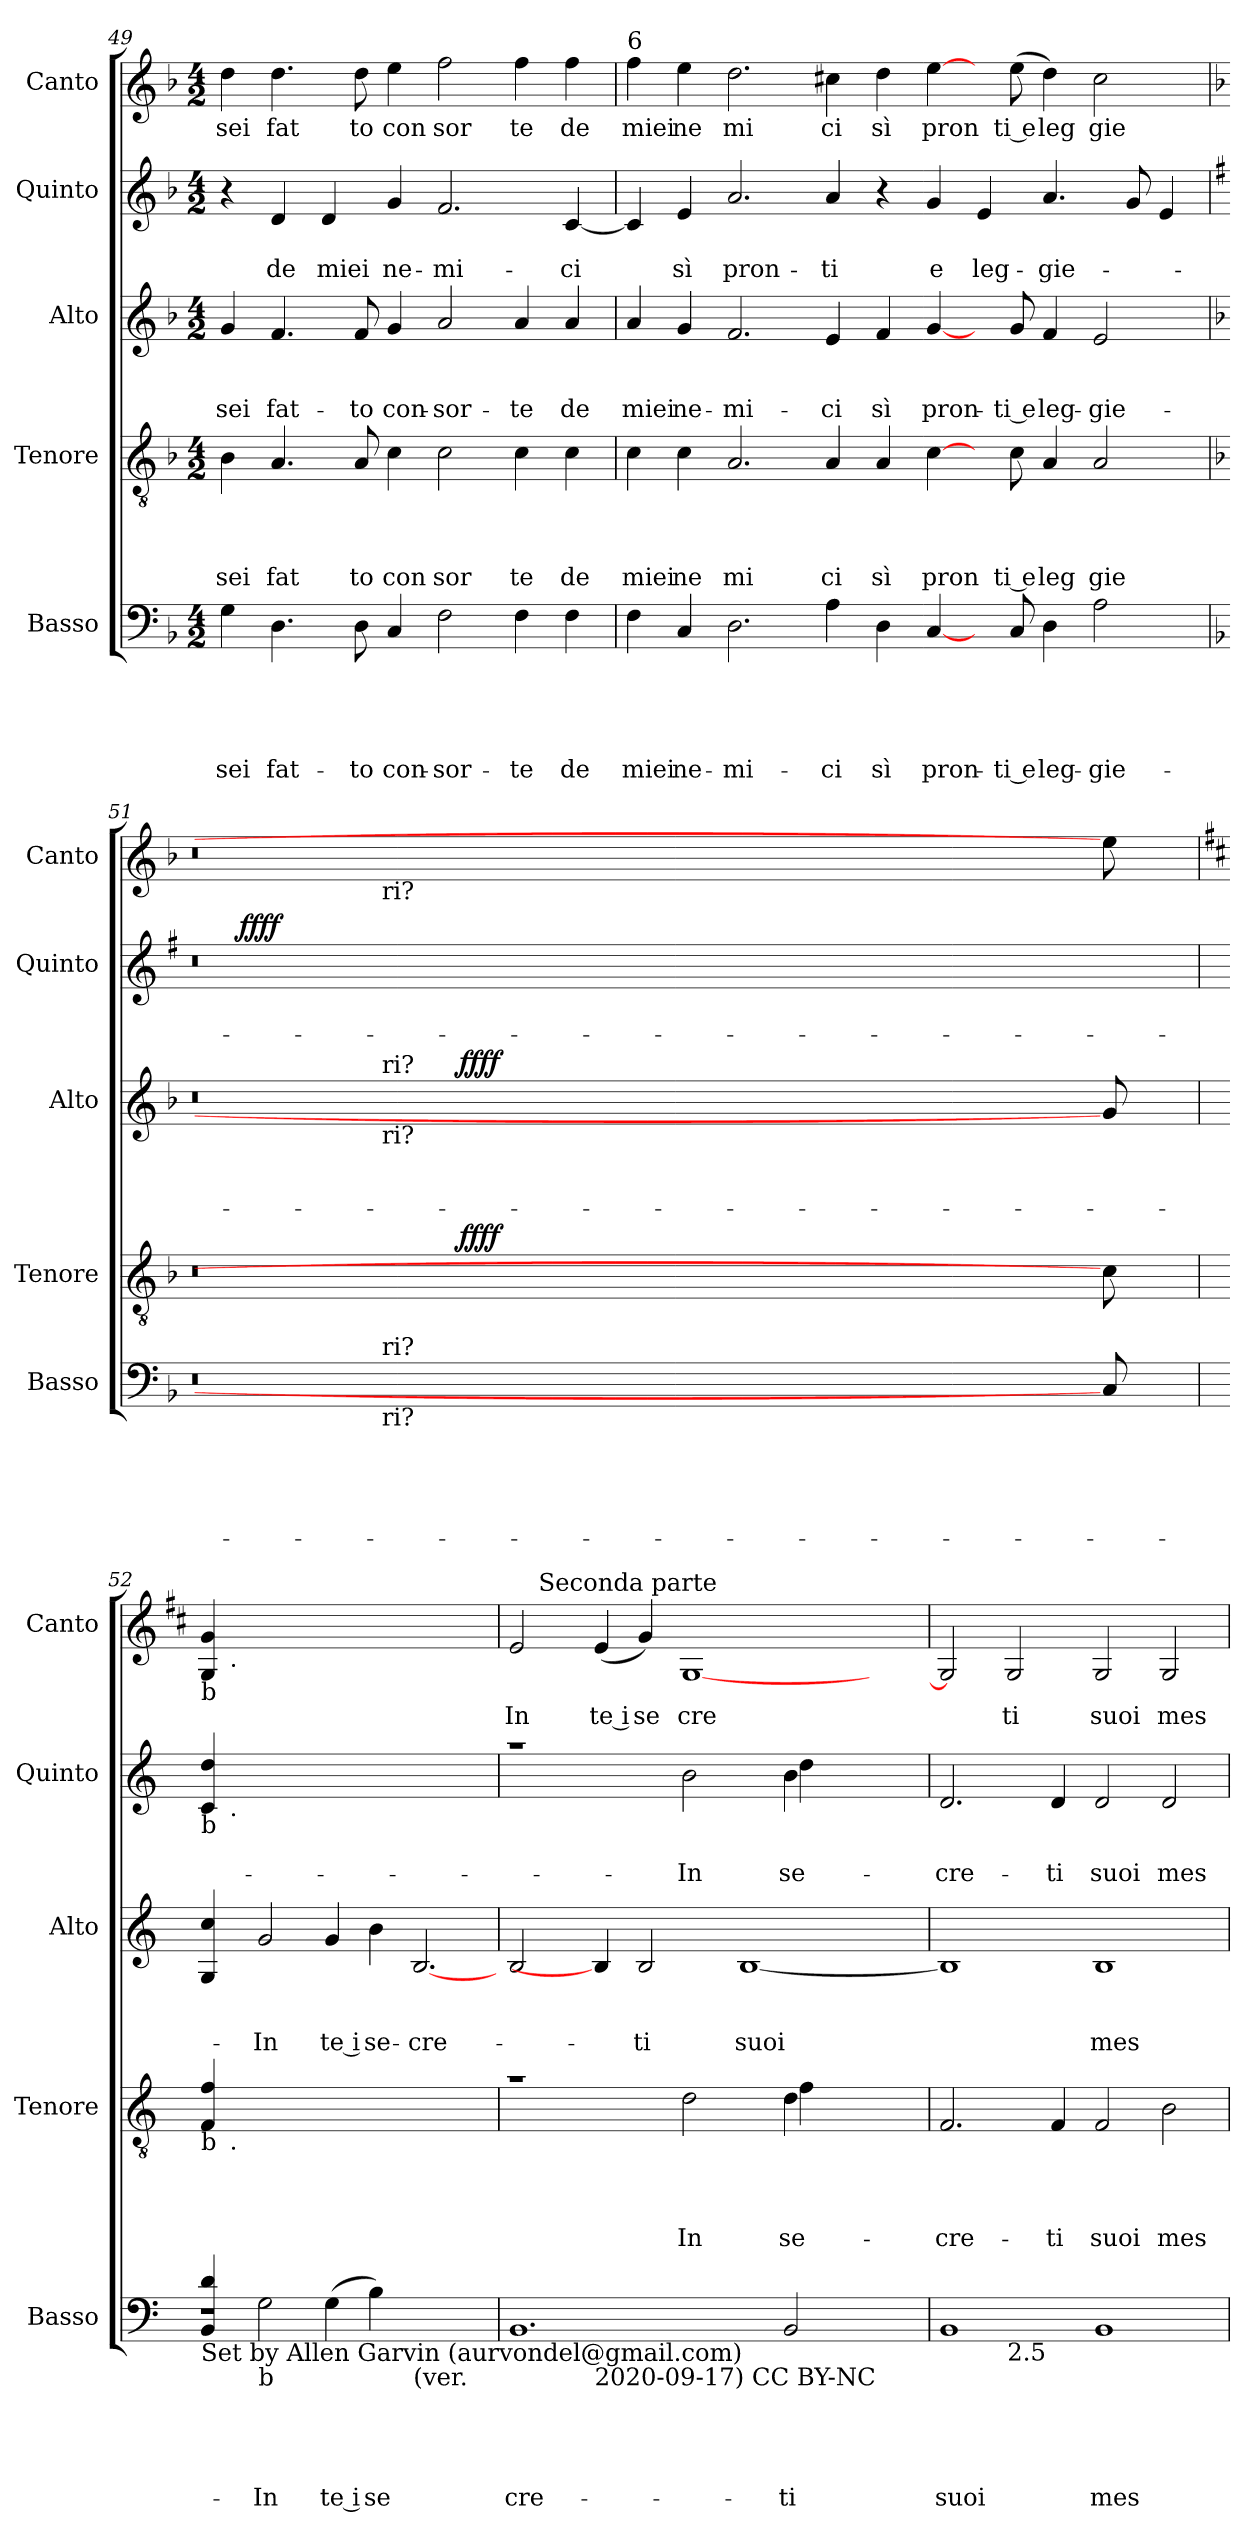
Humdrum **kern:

**kern	**text	**text	**text	**text	**text	**kern	**text	**text	**text	**text	**dynam	**kern	**text	**text	**text	**dynam	**kern	**text	**text	**dynam	**kern	**text
*part5	*part5	*part5	*part5	*part5	*part5	*part4	*part4	*part4	*part4	*part4	*part4	*part3	*part3	*part3	*part3	*part3	*part2	*part2	*part2	*part2	*part1	*part1
*staff5	*staff5	*staff5	*staff5	*staff5	*staff5	*staff4	*staff4	*staff4	*staff4	*staff4	*staff4	*staff3	*staff3	*staff3	*staff3	*staff3	*staff2	*staff2	*staff2	*staff2	*staff1	*staff1
*I"Basso	*	*	*	*	*	*I"Tenore	*	*	*	*	*	*I"Alto	*	*	*	*	*I"Quinto	*	*	*	*I"Canto	*
*I'Basso	*	*	*	*	*	*I'Tenore	*	*	*	*	*	*I'Alto	*	*	*	*	*I'Quinto	*	*	*	*I'Canto	*
*clefF4	*	*	*	*	*	*clefGv2	*	*	*	*	*	*clefG2	*	*	*	*	*clefG2	*	*	*	*clefG2	*
*	*	*	*	*	*	*	*	*	*	*	*	*	*	*	*	*	*	*	*	*	*ITrd1c2	*
*k[b-]	*	*	*	*	*	*k[b-]	*	*	*	*	*	*k[b-]	*	*	*	*	*k[b-]	*	*	*	*k[b-e-a-]	*
*F:	*	*	*	*	*	*F:	*	*	*	*	*	*F:	*	*	*	*	*F:	*	*	*	*E-:	*
*M4/2	*	*	*	*	*	*M4/2	*	*	*	*	*	*M4/2	*	*	*	*	*M4/2	*	*	*	*M4/2	*
=49	=49	=49	=49	=49	=49	=49	=49	=49	=49	=49	=49	=49	=49	=49	=49	=49	=49	=49	=49	=49	=49	=49
!	!	!	!	!	!LO:LY:b	!	!	!	!	!LO:LY:b	!	!	!	!	!LO:LY:b	!	!	!	!	!	!	!LO:LY:b
4G\	.	.	.	.	sei	4B-\	.	.	.	sei	.	4g/	.	.	sei	.	4r	.	.	.	4cc\	sei
!	!	!	!	!	!LO:LY:b	!	!	!	!	!LO:LY:b	!	!	!	!	!LO:LY:b	!	!	!	!LO:LY:b	!	!	!LO:LY:b
4.D\	.	.	.	.	fat-	4.A/	.	.	.	fat	.	4.f/	.	.	fat-	.	4d/	.	de	.	4.cc\	fat
!	!	!	!	!	!	!	!	!	!	!	!	!	!	!	!	!	!	!	!LO:LY:b	!	!	!
.	.	.	.	.	.	.	.	.	.	.	.	.	.	.	.	.	4d/	.	miei	.	.	.
!	!	!	!	!	!LO:LY:b	!	!	!	!	!LO:LY:b	!	!	!	!	!LO:LY:b	!	!	!	!	!	!	!LO:LY:b
8D\	.	.	.	.	-to	8A/	.	.	.	to	.	8f/	.	.	-to	.	.	.	.	.	8cc\	to
!	!	!	!	!	!LO:LY:b	!	!	!	!	!LO:LY:b	!	!	!	!	!LO:LY:b	!	!	!	!LO:LY:b	!	!	!LO:LY:b
4C/	.	.	.	.	con-	4c\	.	.	.	con	.	4g/	.	.	con-	.	4g/	.	ne-	.	4dd\	con
!	!	!	!	!	!LO:LY:b	!	!	!	!	!LO:LY:b	!	!	!	!	!LO:LY:b	!	!	!	!LO:LY:b	!	!	!LO:LY:b
2F\	.	.	.	.	-sor-	2c\	.	.	.	sor	.	2a/	.	.	-sor-	.	2.f/	.	-mi-	.	2ee-\	sor
!	!	!	!	!	!LO:LY:b	!	!	!	!	!LO:LY:b	!	!	!	!	!LO:LY:b	!	!	!	!	!	!	!LO:LY:b
4F\	.	.	.	.	-te	4c\	.	.	.	te	.	4a/	.	.	-te	.	.	.	.	.	4ee-\	te
!	!	!	!	!	!LO:LY:b	!	!	!	!	!LO:LY:b	!	!	!	!	!LO:LY:b	!	!	!	!LO:LY:b	!	!	!LO:LY:b
4F\	.	.	.	.	de	4c\	.	.	.	de	.	4a/	.	.	de	.	[<4c/	.	-ci	.	4ee-\	de
=50	=50	=50	=50	=50	=50	=50	=50	=50	=50	=50	=50	=50	=50	=50	=50	=50	=50	=50	=50	=50	=50	=50
!	!	!	!	!	!	!	!	!	!	!	!	!	!	!	!	!	!	!	!	!	!LO:TX:a:t=6	!
!	!	!	!	!	!LO:LY:b	!	!	!	!	!LO:LY:b	!	!	!	!	!LO:LY:b	!	!	!	!	!	!	!LO:LY:b
4F\	.	.	.	.	miei	4c\	.	.	.	miei	.	4a/	.	.	miei	.	4c/]	.	.	.	4ee->\	miei
!	!	!	!	!	!LO:LY:b	!	!	!	!	!LO:LY:b	!	!	!	!	!LO:LY:b	!	!	!	!LO:LY:b	!	!	!LO:LY:b
4C/	.	.	.	.	ne-	4c\	.	.	.	ne	.	4g/	.	.	ne-	.	4e/	.	sì	.	4dd\	ne
!	!	!	!	!	!LO:LY:b	!	!	!	!	!LO:LY:b	!	!	!	!	!LO:LY:b	!	!	!	!LO:LY:b	!	!	!LO:LY:b
2.D\	.	.	.	.	-mi-	2.A/	.	.	.	mi	.	2.f/	.	.	-mi-	.	2.a/	.	pron-	.	2.cc\	mi
!	!	!	!	!	!LO:LY:b	!	!	!	!	!LO:LY:b	!	!	!	!	!LO:LY:b	!	!	!	!LO:LY:b	!	!	!LO:LY:b
4A\	.	.	.	.	-ci	4A/	.	.	.	ci	.	4e/	.	.	-ci	.	4a/	.	-ti	.	4bn\	ci
!	!	!	!	!	!LO:LY:b	!	!	!	!	!LO:LY:b	!	!	!	!	!LO:LY:b	!	!	!	!	!	!	!LO:LY:b
4D\	.	.	.	.	sì	4A/	.	.	.	sì	.	4f/	.	.	sì	.	4r	.	.	.	4cc\	sì
!	!	!	!	!	!LO:LY:b	!	!	!	!	!LO:LY:b	!	!	!	!	!LO:LY:b	!	!	!	!LO:LY:b	!	!	!LO:LY:b
[4C/	.	.	.	.	pron-	[4c\	.	.	.	pron	.	[4g/	.	.	pron-	.	4g/	.	e	.	[4dd\	pron
!	!	!	!	!	!	!	!	!	!	!	!	!	!	!	!	!	!	!	!LO:LY:b	!	!	!
8ryy	.	.	.	.	.	8ryy	.	.	.	.	.	8ryy	.	.	.	.	4e/	.	leg-	.	8ryy	.
!	!	!	!	!	!LO:LY:b:rj	!	!	!	!	!LO:LY:b:rj	!	!	!	!	!LO:LY:b:rj	!	!	!	!	!	!	!LO:LY:b:rj
8C/	.	.	.	.	-ti e	8c\	.	.	.	ti e	.	8g/	.	.	-ti e	.	.	.	.	.	(<8dd\	ti e
!	!	!	!	!	!LO:LY:b	!	!	!	!	!LO:LY:b	!	!	!	!	!LO:LY:b	!	!	!	!LO:LY:b	!	!	!LO:LY:b
4D\	.	.	.	.	leg-	4A/	.	.	.	leg	.	4f/	.	.	leg-	.	4.a/	.	-gie-	.	4cc\)	leg
!	!	!	!	!	!LO:LY:b	!	!	!	!	!LO:LY:b	!	!	!	!	!LO:LY:b	!	!	!	!	!	!	!LO:LY:b
2A\	.	.	.	.	-gie-	2A/	.	.	.	gie	.	2e/	.	.	-gie-	.	.	.	.	.	2b\	gie
.	.	.	.	.	.	.	.	.	.	.	.	.	.	.	.	.	8g/	.	.	.	.	.
.	.	.	.	.	.	.	.	.	.	.	.	.	.	.	.	.	4e/	.	.	.	.	.
=51	=51	=51	=51	=51	=51	=51	=51	=51	=51	=51	=51	=51	=51	=51	=51	=51	=51	=51	=51	=51	=51	=51
*	*	*	*	*	*	*	*	*	*	*	*	*	*	*	*	*	*k[f#]	*	*	*	*	*
*	*	*	*	*	*	*	*	*	*	*	*	*	*	*	*	*	*G:	*	*	*	*	*
*^	*	*	*	*	*	*^	*	*	*	*	*	*^	*	*	*	*	*^	*	*	*	*^	*
*	*	*	*	*	*	*	*	*	*	*	*	*	*	*	*^	*	*	*	*	*	*	*	*	*	*	*	*
0r	4ryy	.	.	.	.	.	0r	4ryy	.	.	.	.	.	0r	4ryy	4ryy	.	.	.	.	0r	16ryy	.	.	.	0r	4ryy	.
!	!	!	!	!	!	!	!	!	!	!	!	!	!	!	!	!	!	!	!	!	!	!	!	!	!LO:DY:b	!	!	!
.	.	.	.	.	.	.	.	.	.	.	.	.	.	.	.	.	.	.	.	.	.	1ryy	.	.	ffff	.	.	.
.	16ryy	.	.	.	.	.	.	8ryy	.	.	.	.	.	.	8ryy	16ryy	.	.	.	.	.	.	.	.	.	.	16ryy	.
!	!	!	!	!	!	!	!	!	!	!	!	!	!	!	!	!	!	!	!	!	!	!	!	!	!	!	!LO:TX:b:t=ri?	!
!	!	!	!	!	!	!	!	!	!	!	!	!	!	!	!	!LO:TX:b:t=ri?	!	!	!	!	!	!	!	!	!	!	!	!
!	!	!	!	!	!	!	!	!	!	!	!	!	!	!	!	!LO:TX:a:t=ri?	!	!	!	!	!	!	!	!	!	!	!	!
!	!LO:TX:b:t=ri?	!	!	!	!	!	!	!	!	!	!	!	!	!	!	!	!	!	!	!	!	!	!	!	!	!	!	!
!	!LO:TX:a:t=ri?	!	!	!	!	!	!	!	!	!	!	!	!	!	!	!	!	!	!	!	!	!	!	!	!	!	!	!
.	1ryy	.	.	.	.	.	.	.	.	.	.	.	.	.	.	1ryy	.	.	.	.	.	.	.	.	.	.	1ryy	.
.	.	.	.	.	.	.	.	32ryy	.	.	.	.	.	.	32ryy	.	.	.	.	.	.	.	.	.	.	.	.	.
!	!	!	!	!	!	!	!	!	!	!	!	!	!LO:DY:b	!	!	!	!	!	!	!LO:DY:b	!	!	!	!	!	!	!	!
.	.	.	.	.	.	.	.	1ryy	.	.	.	.	ffff	.	1ryy	.	.	.	.	ffff	.	.	.	.	.	.	.	.
.	.	.	.	.	.	.	.	.	.	.	.	.	.	.	.	.	.	.	.	.	.	1ryy	.	.	.	.	.	.
.	2ryy	.	.	.	.	.	.	.	.	.	.	.	.	.	.	2ryy	.	.	.	.	.	.	.	.	.	.	2ryy	.
.	.	.	.	.	.	.	.	2ryy	.	.	.	.	.	.	2ryy	.	.	.	.	.	.	.	.	.	.	.	.	.
.	4ryy	.	.	.	.	.	.	.	.	.	.	.	.	.	.	4ryy	.	.	.	.	.	.	.	.	.	.	4ryy	.
.	.	.	.	.	.	.	.	8..ryy	.	.	.	.	.	.	8..ryy	.	.	.	.	.	.	.	.	.	.	.	.	.
8C/]	.	.	.	.	.	.	8c\]	.	.	.	.	.	.	8g/]	.	.	.	.	.	.	8ryy	.	.	.	.	8dd\]	.	.
.	16ryy	.	.	.	.	.	.	.	.	.	.	.	.	.	.	16ryy	.	.	.	.	.	16ryy	.	.	.	.	16ryy	.
*v	*v	*	*	*	*	*	*	*	*	*	*	*	*	*v	*v	*v	*	*	*	*	*	*	*	*	*	*	*	*
!!LO:LB:g=z	!!
=52	=52	=52	=52	=52	=52	=52	=52	=52	=52	=52	=52	=52	=52	=52	=52	=52	=52	=52	=52	=52	=52	=52	=52	=52	=52
*k[]	*	*	*	*	*	*k[]	*	*	*	*	*	*	*k[]	*	*	*	*	*k[]	*	*	*	*	*k[]	*	*
*C:	*	*	*	*	*	*C:	*	*	*	*	*	*	*C:	*	*	*	*	*C:	*	*	*	*	*C:	*	*
*^	*	*	*	*	*	*	*	*	*	*	*	*	*^	*	*	*	*	*	*	*	*	*	*	*	*
*	*^	*	*	*	*	*	*	*	*	*	*	*	*	*	*^	*	*	*	*	*	*	*	*	*	*	*	*
!	!	!	!	!	!	!	!	!	!	!	!	!	!	!	!	!	!	!	!	!	!	!	!	!	!	!	!LO:TX:b:t=b	!	!
!	!	!	!	!	!	!	!	!	!	!	!	!	!	!	!	!	!	!	!	!	!	!LO:TX:b:t=b	!	!	!	!	!	!	!
!	!	!	!	!	!	!	!	!	!	!	!	!	!	!	!LO:TX:b:t=b	!	!	!	!	!	!	!	!	!	!	!	!	!	!
!	!	!	!	!	!	!	!	!LO:TX:b:t=b	!	!	!	!	!	!	!	!	!	!	!	!	!	!	!	!	!	!	!	!	!
!LO:TX:b:t=Set by Allen Garvin (aurvondel@gmail.com)	!	!	!	!	!	!	!	!	!	!	!	!	!	!	!	!	!	!	!	!	!	!	!	!	!	!	!	!	!
*	*	*	*	*	*	*	*	*	*	*	*	*	*	*	*v	*v	*v	*	*	*	*	*	*	*	*	*	*	*	*
4ryy	4BB/ 4d/	1r	.	.	.	.	.	4F/ 4f/	8ryy	.	.	.	.	.	4G/ 4cc/	.	.	.	.	4c/ 4dd/	8ryy	.	.	.	4F/ 4f/	8ryy	.
!	!	!	!	!	!	!	!	!	!	!	!	!	!	!	!	!	!	!	!	!	!	!	!	!	!	!LO:TX:b:t=.	!
!	!	!	!	!	!	!	!	!	!	!	!	!	!	!	!	!	!	!	!	!	!LO:TX:b:t=.	!	!	!	!	!	!
!	!	!	!	!	!	!	!	!	!LO:TX:b:t=.	!	!	!	!	!	!	!	!	!	!	!	!	!	!	!	!	!	!
.	.	.	.	.	.	.	.	.	1...ryy	.	.	.	.	.	.	.	.	.	.	.	1...ryy	.	.	.	.	1...ryy	.
!LO:TX:b:t=b	!	!	!	!	!	!	!	!	!	!	!	!	!	!	!	!	!	!	!	!	!	!	!	!	!	!	!
!	!	!	!	!	!	!	!LO:LY:b	!	!	!	!	!	!	!	!	!	!	!LO:LY:b	!	!	!	!	!	!	!	!	!
2G\	2.ryy	.	.	.	.	.	-In	1..ryy	.	.	.	.	.	.	2g/	.	.	-In	.	1..ryy	.	.	.	.	1..ryy	.	.
!	!	!	!	!	!	!	!LO:LY:b:rj	!	!	!	!	!	!	!	!	!	!	!LO:LY:b:rj	!	!	!	!	!	!	!	!	!
(<4G\	.	.	.	.	.	.	te i	.	.	.	.	.	.	.	4g/	.	.	te i	.	.	.	.	.	.	.	.	.
!	!	!	!	!	!	!	!LO:LY:b	!	!	!	!	!	!	!	!	!	!	!LO:LY:b	!	!	!	!	!	!	!	!	!
4ryy	1ryy	4B\)	.	.	.	.	se-	.	.	.	.	.	.	.	4b\	.	.	se-	.	.	.	.	.	.	.	.	.
!LO:TX:b:t=(ver.	!	!	!	!	!	!	!	!	!	!	!	!	!	!	!	!	!	!	!	!	!	!	!	!	!	!	!
!	!	!	!	!	!	!	!	!	!	!	!	!	!	!	!	!	!	!LO:LY:b	!	!	!	!	!	!	!	!	!
2.ryy	.	2.ryy	.	.	.	.	.	.	.	.	.	.	.	.	[2.B	.	.	-cre-	.	.	.	.	.	.	.	.	.
=53	=53	=53	=53	=53	=53	=53	=53	=53	=53	=53	=53	=53	=53	=53	=53	=53	=53	=53	=53	=53	=53	=53	=53	=53	=53	=53	=53
!	!	!	!	!	!	!	!LO:LY:b	!	!	!	!	!	!	!	!	!	!	!	!	!	!	!	!	!	!	!	!LO:LY:b
*	*v	*v	*	*	*	*	*	*	*	*	*	*	*	*	*	*	*	*	*	*	*	*	*	*	*	*	*
1.BB	2ryy	.	.	.	.	-cre-	1ra	1.ryy	.	.	.	.	.	2B/	.	.	.	.	1raa	1.ryy	.	.	.	2d/	8ryy	In
!	!	!	!	!	!	!	!	!	!	!	!	!	!	!	!	!	!	!	!	!	!	!	!	!	!LO:TX:a:t=Seconda parte	!
.	.	.	.	.	.	.	.	.	.	.	.	.	.	.	.	.	.	.	.	.	.	.	.	.	1ryy	.
!	!LO:TX:b:t=2020-09-17) CC BY-NC	!	!	!	!	!	!	!	!	!	!	!	!	!	!	!	!	!	!	!	!	!	!	!	!	!
!	!	!	!	!	!	!	!	!	!	!	!	!	!	!	!	!	!	!	!	!	!	!	!	!	!	!LO:LY:b:rj
.	1..ryy	.	.	.	.	.	.	.	.	.	.	.	.	4B]	.	.	.	.	.	.	.	.	.	(<4d/	.	te i
!	!	!	!	!	!	!	!	!	!	!	!	!	!	!	!	!	!LO:LY:b	!	!	!	!	!	!	!	!	!LO:LY:b
.	.	.	.	.	.	.	.	.	.	.	.	.	.	2B/	.	.	-ti	.	.	.	.	.	.	4f/)	.	se
!	!	!	!	!	!	!	!	!	!	!	!	!LO:LY:b	!	!	!	!	!	!	!	!	!	!LO:LY:b	!	!	!	!LO:LY:b
.	.	.	.	.	.	.	2d\	.	.	.	.	In	.	.	.	.	.	.	2b\	.	.	-In	.	[<1F	.	cre
.	.	.	.	.	.	.	.	.	.	.	.	.	.	.	.	.	.	.	.	.	.	.	.	.	1ryy	.
!	!	!	!	!	!	!	!	!	!	!	!	!	!	!	!	!	!LO:LY:b	!	!	!	!	!	!	!	!	!
.	.	.	.	.	.	.	.	.	.	.	.	.	.	[<1B	.	.	suoi	.	.	.	.	.	.	.	.	.
!	!	!	!	!	!	!LO:LY:b	!	!	!	!	!	!LO:LY:b:rj	!	!	!	!	!	!	!	!	!	!	!	!	!	!
!	!	!	!	!	!	!	!	!	!	!	!	!LO:LY:b	!	!	!	!	!	!	!	!	!	!LO:LY:b:rj	!	!	!	!
!	!	!	!	!	!	!	!	!	!	!	!	!	!	!	!	!	!	!	!	!	!	!LO:LY:b	!	!	!	!
2BB/	.	.	.	.	.	-ti	4d\	4f\	.	.	.	se-	.	.	.	.	.	.	(<4b\	4dd\)	.	se-	.	.	.	.
.	.	.	.	.	.	.	2ryy	2ryy	.	.	.	.	.	.	.	.	.	.	2ryy	2ryy	.	.	.	.	.	.
4ryy	.	.	.	.	.	.	.	.	.	.	.	.	.	.	.	.	.	.	.	.	.	.	.	4ryy	.	.
.	.	.	.	.	.	.	.	.	.	.	.	.	.	.	.	.	.	.	.	.	.	.	.	.	8ryy	.
=54	=54	=54	=54	=54	=54	=54	=54	=54	=54	=54	=54	=54	=54	=54	=54	=54	=54	=54	=54	=54	=54	=54	=54	=54	=54	=54
!	!	!	!	!	!	!LO:LY:b	!	!	!	!	!	!LO:LY:b	!	!	!	!	!	!	!	!	!	!LO:LY:b	!	!	!	!
*	*	*	*	*	*	*	*	*	*	*	*	*	*	*	*	*	*	*	*v	*v	*	*	*	*	*	*
*	*	*	*	*	*	*	*v	*v	*	*	*	*	*	*	*	*	*	*	*	*	*	*	*v	*v	*
1BB	2ryy	.	.	.	.	suoi	2.F/	.	.	.	-cre-	.	1B]	.	.	.	.	2.d/	.	-cre-	.	2F/]	.
!	!LO:TX:b:t=2.5	!	!	!	!	!	!	!	!	!	!	!	!	!	!	!	!	!	!	!	!	!	!
!	!	!	!	!	!	!	!	!	!	!	!	!	!	!	!	!	!	!	!	!	!	!	!LO:LY:b
.	1.ryy	.	.	.	.	.	.	.	.	.	.	.	.	.	.	.	.	.	.	.	.	2F/	ti
!	!	!	!	!	!	!	!	!	!	!	!LO:LY:b	!	!	!	!	!	!	!	!	!LO:LY:b	!	!	!
.	.	.	.	.	.	.	4F/	.	.	.	-ti	.	.	.	.	.	.	4d/	.	-ti	.	.	.
!	!	!	!	!	!	!LO:LY:b	!	!	!	!	!LO:LY:b	!	!	!	!	!LO:LY:b	!	!	!	!LO:LY:b	!	!	!LO:LY:b
1BB	.	.	.	.	.	mes-	2F/	.	.	.	suoi	.	1B	.	.	mes-	.	2d/	.	suoi	.	2F/	suoi
!	!	!	!	!	!	!	!	!	!	!	!LO:LY:b	!	!	!	!	!	!	!	!	!LO:LY:b	!	!	!LO:LY:b
.	.	.	.	.	.	.	2B\	.	.	.	mes-	.	.	.	.	.	.	2d/	.	mes-	.	2F/	mes
*v	*v	*	*	*	*	*	*	*	*	*	*	*	*	*	*	*	*	*	*	*	*	*	*
=	=	=	=	=	=	=	=	=	=	=	=	=	=	=	=	=	=	=	=	=	=	=
*-	*-	*-	*-	*-	*-	*-	*-	*-	*-	*-	*-	*-	*-	*-	*-	*-	*-	*-	*-	*-	*-	*-
